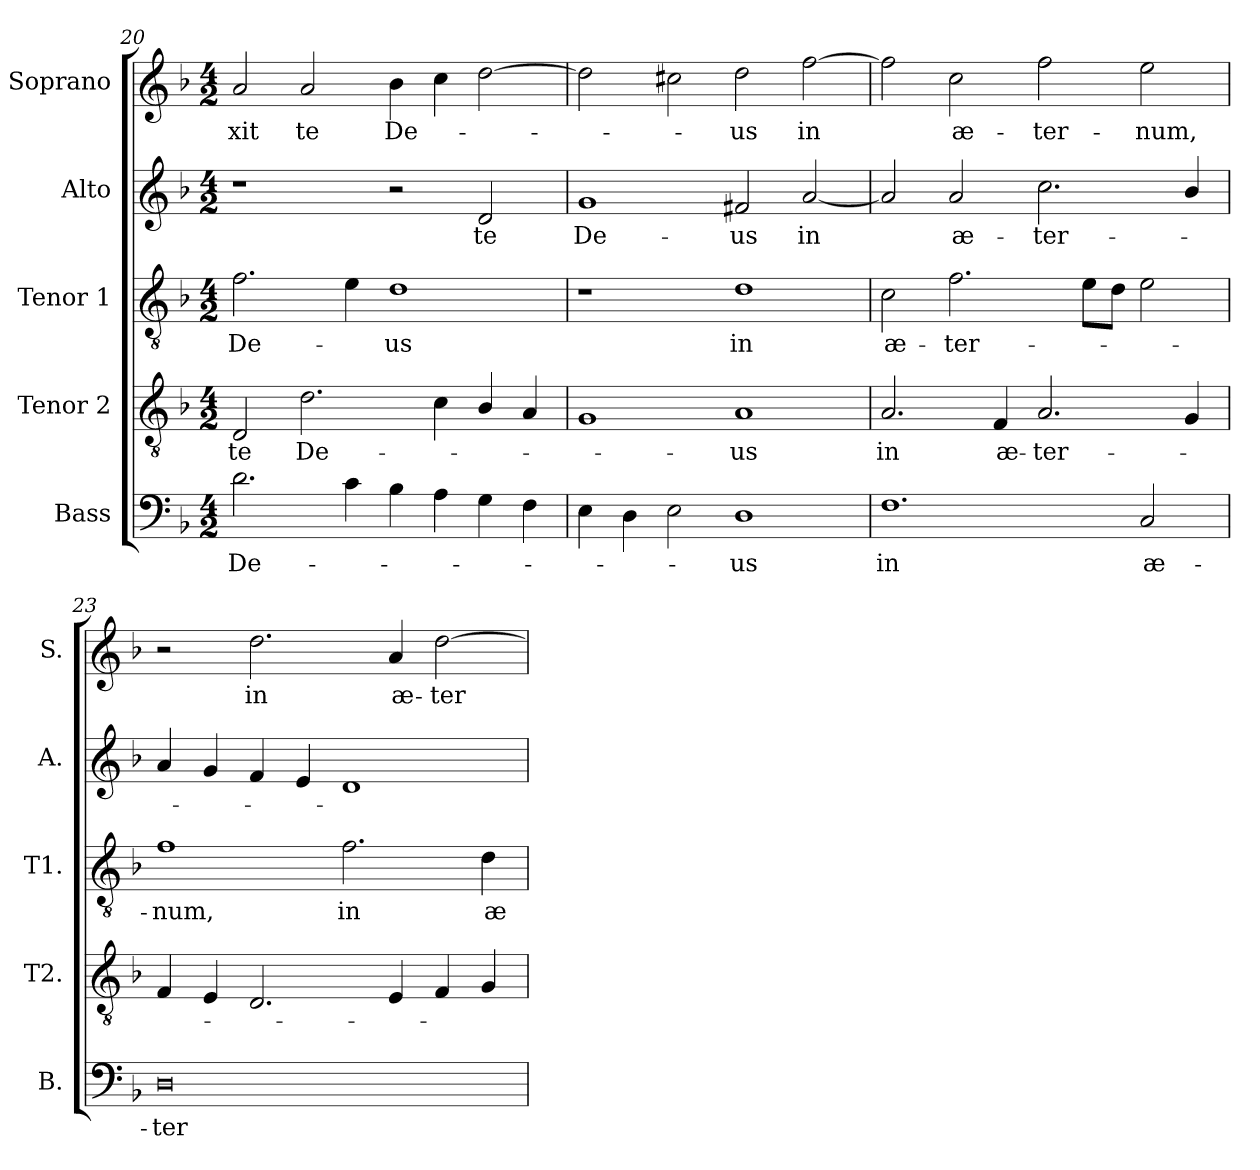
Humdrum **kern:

**kern	**text	**kern	**text	**kern	**text	**kern	**text	**kern	**text
*part5	*part5	*part4	*part4	*part3	*part3	*part2	*part2	*part1	*part1
*staff5	*staff5	*staff4	*staff4	*staff3	*staff3	*staff2	*staff2	*staff1	*staff1
*I"Bass	*	*I"Tenor 2	*	*I"Tenor 1	*	*I"Alto	*	*I"Soprano	*
*I'B.	*	*I'T2.	*	*I'T1.	*	*I'A.	*	*I'S.	*
*clefF4	*	*clefGv2	*	*clefGv2	*	*clefG2	*	*clefG2	*
*	*	*ITrd7c12	*	*ITrd7c12	*	*	*	*	*
*k[b-]	*	*k[b-]	*	*k[b-]	*	*k[b-]	*	*k[b-]	*
*F:	*	*F:	*	*F:	*	*F:	*	*F:	*
*M4/2	*	*M4/2	*	*M4/2	*	*M4/2	*	*M4/2	*
=20	=20	=20	=20	=20	=20	=20	=20	=20	=20
!	!LO:LY:b:color=#000000	!	!	!	!	!	!	!	!
!	!	!	!LO:LY:b:color=#000000	!	!	!	!	!	!
!	!	!	!	!	!LO:LY:b:color=#000000	!	!	!	!
!	!	!	!	!	!	!	!	!	!LO:LY:b:color=#000000
2.di\	De-	2DDi/	te	2.Fi\	De-	1r	.	2ai/	-xit
!	!	!	!LO:LY:b:color=#000000	!	!	!	!	!	!
!	!	!	!	!	!	!	!	!	!LO:LY:b:color=#000000
.	.	2.Di\	De-	.	.	.	.	2ai/	te
4ci\	.	.	.	4Ei\	.	.	.	.	.
!	!	!	!	!	!LO:LY:b:color=#000000	!	!	!	!
!	!	!	!	!	!	!	!	!	!LO:LY:b:color=#000000
4B-i\	.	.	.	1Di	-us	2r	.	4b-i\	De-
4Ai\	.	4Ci\	.	.	.	.	.	4cci\	.
!	!	!	!	!	!	!	!LO:LY:b:color=#000000	!	!
4Gi\	.	4BB-i/	.	.	.	2di/	te	[2ddi\	.
4Fi\	.	4AAi/	.	.	.	.	.	.	.
=21	=21	=21	=21	=21	=21	=21	=21	=21	=21
!	!	!	!	!	!	!	!LO:LY:b:color=#000000	!	!
4Ei\	.	1GGi	.	1r	.	1gi	De-	2ddi\]	.
4Di\	.	.	.	.	.	.	.	.	.
2Ei\	.	.	.	.	.	.	.	2cc#Xi\	.
!	!LO:LY:b:color=#000000	!	!	!	!	!	!	!	!
!	!	!	!LO:LY:b:color=#000000	!	!	!	!	!	!
!	!	!	!	!	!LO:LY:b:color=#000000	!	!	!	!
!	!	!	!	!	!	!	!LO:LY:b:color=#000000	!	!
!	!	!	!	!	!	!	!	!	!LO:LY:b:color=#000000
1Di	-us	1AAi	-us	1Di	in	2f#Xi/	-us	2ddi\	-us
!	!	!	!	!	!	!	!LO:LY:b:color=#000000	!	!
!	!	!	!	!	!	!	!	!	!LO:LY:b:color=#000000
.	.	.	.	.	.	[2ai/	in	[2ffi\	in
=22	=22	=22	=22	=22	=22	=22	=22	=22	=22
!	!LO:LY:b:color=#000000	!	!	!	!	!	!	!	!
!	!	!	!LO:LY:b:color=#000000	!	!	!	!	!	!
!	!	!	!	!	!LO:LY:b:color=#000000	!	!	!	!
1.Fi	in	2.AAi/	in	2Ci\	æ-	2ai/]	.	2ffi\]	.
!	!	!	!	!	!LO:LY:b:color=#000000	!	!	!	!
!	!	!	!	!	!	!	!LO:LY:b:color=#000000	!	!
!	!	!	!	!	!	!	!	!	!LO:LY:b:color=#000000
.	.	.	.	2.Fi\	-ter-	2ai/	æ-	2cci\	æ-
!	!	!	!LO:LY:b:color=#000000	!	!	!	!	!	!
.	.	4FFi/	æ-	.	.	.	.	.	.
!	!	!	!LO:LY:b:color=#000000	!	!	!	!	!	!
!	!	!	!	!	!	!	!LO:LY:b:color=#000000	!	!
!	!	!	!	!	!	!	!	!	!LO:LY:b:color=#000000
.	.	2.AAi/	-ter-	.	.	2.cci\	-ter-	2ffi\	-ter-
.	.	.	.	8Ei\L	.	.	.	.	.
.	.	.	.	8Di\J	.	.	.	.	.
!	!LO:LY:b:color=#000000	!	!	!	!	!	!	!	!
!	!	!	!	!	!	!	!	!	!LO:LY:b:color=#000000
2Ci/	æ-	.	.	2Ei\	.	.	.	2eei\	-num,
.	.	4GGi/	.	.	.	4b-i/	.	.	.
!!LO:LB:g=z
=23	=23	=23	=23	=23	=23	=23	=23	=23	=23
!	!LO:LY:b:color=#000000	!	!	!	!	!	!	!	!
!	!	!	!	!	!LO:LY:b:color=#000000	!	!	!	!
0Di	-ter-	4FFi/	.	1Fi	-num,	4ai/	.	2r	.
.	.	4EEi/	.	.	.	4gi/	.	.	.
!	!	!	!	!	!	!	!	!	!LO:LY:b:color=#000000
.	.	2.DDi/	.	.	.	4fi/	.	2.ddi\	in
.	.	.	.	.	.	4ei/	.	.	.
!	!	!	!	!	!LO:LY:b:color=#000000	!	!	!	!
.	.	.	.	2.Fi\	in	1di	.	.	.
!	!	!	!	!	!	!	!	!	!LO:LY:b:color=#000000
.	.	4EEi/	.	.	.	.	.	4ai/	æ-
!	!	!	!	!	!	!	!	!	!LO:LY:b:color=#000000
.	.	4FFi/	.	.	.	.	.	[2ddi\	-ter-
!	!	!	!	!	!LO:LY:b:color=#000000	!	!	!	!
.	.	4GGi/	.	4Di\	æ-	.	.	.	.
=	=	=	=	=	=	=	=	=	=
*-	*-	*-	*-	*-	*-	*-	*-	*-	*-
